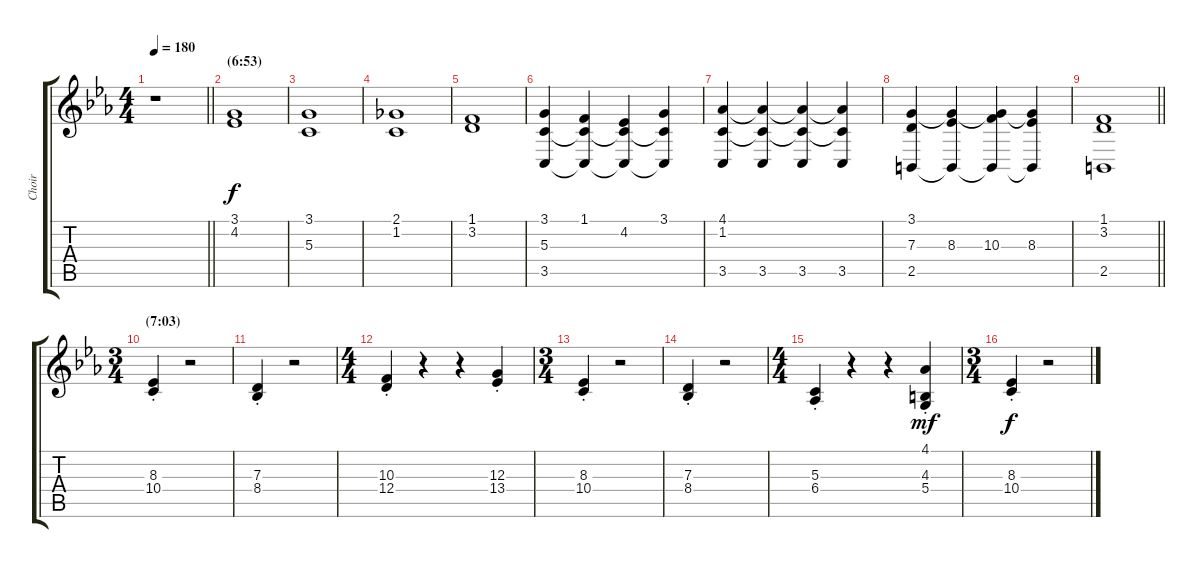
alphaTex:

\track ("Choir" "Choir") {instrument choiraahs}
\staff {score tabs}
\tuning (E4 B3 G3 D3 A2 E2) {hide}
\ts (4 4)
\tempo 180
\clef g2
\barLineRight lightlight
\ks eb
r.1{dy mp} |
\section ("" "(6:53)")
(3.1 4.2).1{dy f} |
(3.1 5.3).1 |
(2.1 1.2).1 |
(1.1 3.2).1 |
(3.1 5.3 3.5).4 (1.1 5.3{t} 3.5{t}).4 (4.2 5.3{t} 3.5{t}).4 (3.1 5.3{t} 3.5{t}).4 |
(4.1 1.2 3.5).4 (4.1{t} 1.2{t} 3.5).4 (4.1{t} 1.2{t} 3.5).4 (4.1{t} 1.2{t} 3.5).4 |
(3.1 7.3 2.5).4 (3.1{t} 8.3 2.5{t}).4 (3.1{t} 10.3 2.5{t}).4 (3.1{t} 8.3 2.5{t}).4 |
\barLineRight lightlight
(1.1 3.2 2.5).1 |
\ts (3 4)
\section ("" "(7:03)")
(8.3{st} 10.4{st}).4 r.2 |
(7.3{st} 8.4{st}).4 r.2 |
\ts (4 4)
(10.3{st} 12.4{st}).4 r.4 r.4 (12.3{st} 13.4{st}).4 |
\ts (3 4)
(8.3{st} 10.4{st}).4 r.2 |
(7.3{st} 8.4{st}).4 r.2 |
\ts (4 4)
(5.3{st} 6.4{st}).4 r.4 r.4 (4.1{st} 4.3{st} 5.4{st}).4{dy mf} |
\ts (3 4)
(8.3{st} 10.4{st}).4{dy f} r.2
